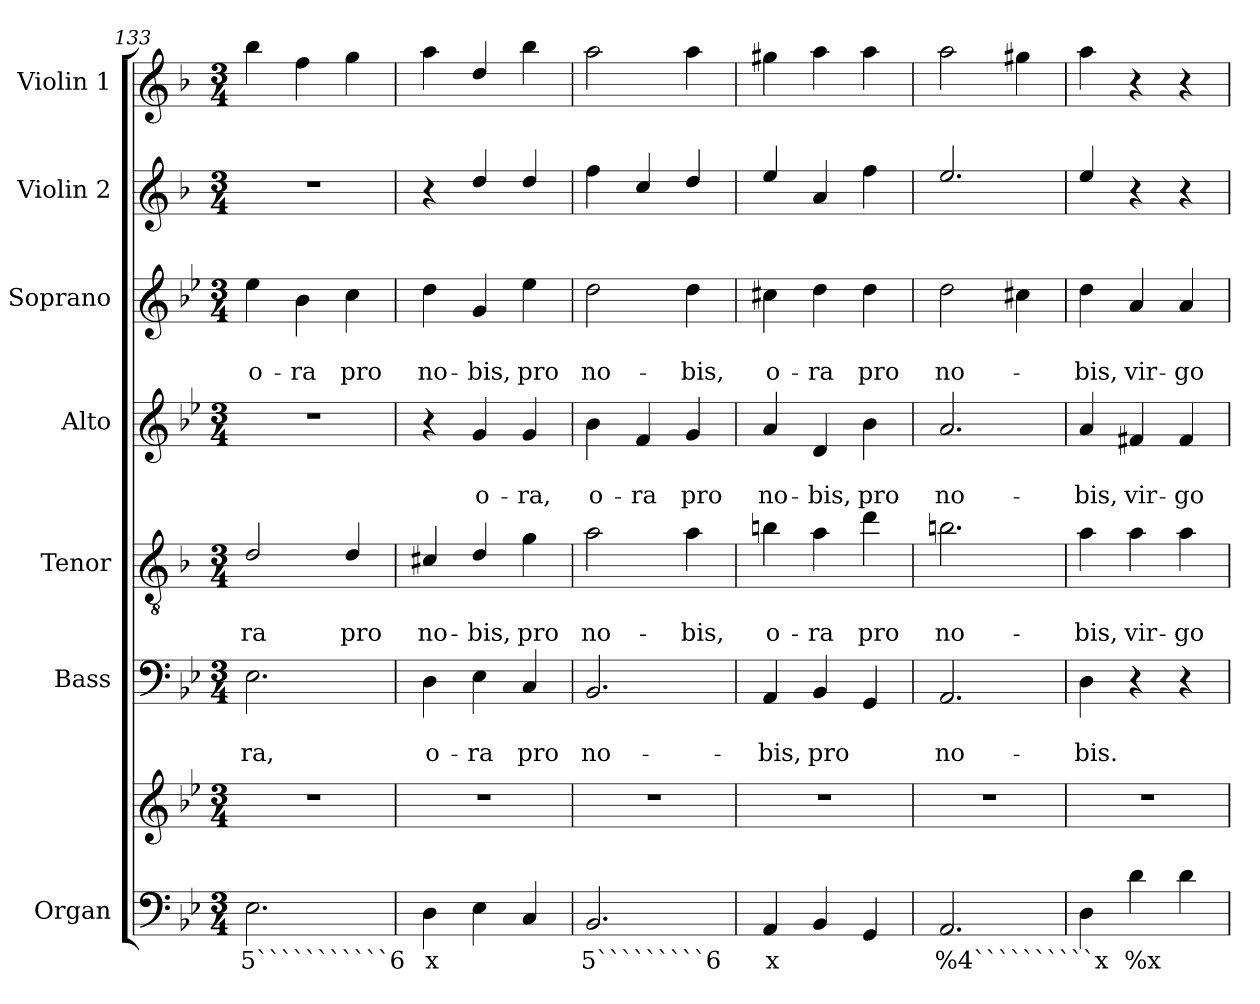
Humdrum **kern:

**kern	**text	**kern	**kern	**text	**text	**kern	**text	**text	**kern	**text	**text	**kern	**text	**text	**kern	**kern
*part7	*part7	*part7	*part6	*part6	*part6	*part5	*part5	*part5	*part4	*part4	*part4	*part3	*part3	*part3	*part2	*part1
*staff8	*staff8	*staff7	*staff6	*staff6	*staff6	*staff5	*staff5	*staff5	*staff4	*staff4	*staff4	*staff3	*staff3	*staff3	*staff2	*staff1
*I"Organ	*	*	*I"Bass	*	*	*I"Tenor	*	*	*I"Alto	*	*	*I"Soprano	*	*	*I"Violin 2	*I"Violin 1
*I'Org.	*	*	*I'B	*	*	*I'T	*	*	*I'A	*	*	*I'S	*	*	*I'Vln. 2	*I'Vln. 1
*clefF4	*	*clefG2	*clefF4	*	*	*clefGv2	*	*	*clefG2	*	*	*clefG2	*	*	*clefG2	*clefG2
*	*	*	*	*	*	*ITrd4c7	*	*	*	*	*	*	*	*	*ITrd4c7	*ITrd4c7
*k[b-e-]	*	*k[b-e-]	*k[b-e-]	*	*	*k[b-e-]	*	*	*k[b-e-]	*	*	*k[b-e-]	*	*	*k[b-e-]	*k[b-e-]
*B-:	*	*B-:	*B-:	*	*	*B-:	*	*	*B-:	*	*	*B-:	*	*	*B-:	*B-:
*M3/4	*	*M3/4	*M3/4	*	*	*M3/4	*	*	*M3/4	*	*	*M3/4	*	*	*M3/4	*M3/4
=133	=133	=133	=133	=133	=133	=133	=133	=133	=133	=133	=133	=133	=133	=133	=133	=133
!	!LO:LY:b	!	!	!	!	!	!	!	!	!	!	!	!	!	!	!
!	!	!	!	!	!LO:LY:b	!	!	!	!	!	!	!	!	!	!	!
!	!	!	!	!	!	!	!	!LO:LY:b	!	!	!	!	!	!	!	!
!	!	!	!	!	!	!	!	!	!	!	!	!	!	!LO:LY:b	!	!
2.E-\	5```````````6	2.r	2.E-\	.	-ra,	2G/	.	-ra	2.r	.	.	4ee-\	.	o-	2.r	4ee-\
!	!	!	!	!	!	!	!	!	!	!	!	!	!	!LO:LY:b	!	!
.	.	.	.	.	.	.	.	.	.	.	.	4b-\	.	-ra	.	4b-\
!	!	!	!	!	!	!	!	!LO:LY:b	!	!	!	!	!	!	!	!
!	!	!	!	!	!	!	!	!	!	!	!	!	!	!LO:LY:b	!	!
.	.	.	.	.	.	4G/	.	pro	.	.	.	4cc\	.	pro	.	4cc\
=134	=134	=134	=134	=134	=134	=134	=134	=134	=134	=134	=134	=134	=134	=134	=134	=134
!	!LO:LY:b	!	!	!	!	!	!	!	!	!	!	!	!	!	!	!
!	!	!	!	!	!LO:LY:b	!	!	!	!	!	!	!	!	!	!	!
!	!	!	!	!	!	!	!	!LO:LY:b	!	!	!	!	!	!	!	!
!	!	!	!	!	!	!	!	!	!	!	!	!	!	!LO:LY:b	!	!
4D\	x	2.r	4D\	.	o-	4F#X/	.	no-	4r	.	.	4dd\	.	no-	4r	4dd\
!	!	!	!	!	!LO:LY:b	!	!	!	!	!	!	!	!	!	!	!
!	!	!	!	!	!	!	!	!LO:LY:b	!	!	!	!	!	!	!	!
!	!	!	!	!	!	!	!	!	!	!	!LO:LY:b	!	!	!	!	!
!	!	!	!	!	!	!	!	!	!	!	!	!	!	!LO:LY:b	!	!
4E-\	.	.	4E-\	.	-ra	4G/	.	-bis,	4g/	.	o-	4g/	.	-bis,	4g/	4g/
!	!	!	!	!	!LO:LY:b	!	!	!	!	!	!	!	!	!	!	!
!	!	!	!	!	!	!	!	!LO:LY:b	!	!	!	!	!	!	!	!
!	!	!	!	!	!	!	!	!	!	!	!LO:LY:b	!	!	!	!	!
!	!	!	!	!	!	!	!	!	!	!	!	!	!	!LO:LY:b	!	!
4C/	.	.	4C/	.	pro	4c\	.	pro	4g/	.	-ra,	4ee-\	.	pro	4g/	4ee-\
!!LO:LB:g=z
=135	=135	=135	=135	=135	=135	=135	=135	=135	=135	=135	=135	=135	=135	=135	=135	=135
!	!LO:LY:b	!	!	!	!	!	!	!	!	!	!	!	!	!	!	!
!	!	!	!	!	!LO:LY:b	!	!	!	!	!	!	!	!	!	!	!
!	!	!	!	!	!	!	!	!LO:LY:b	!	!	!	!	!	!	!	!
!	!	!	!	!	!	!	!	!	!	!	!LO:LY:b	!	!	!	!	!
!	!	!	!	!	!	!	!	!	!	!	!	!	!	!LO:LY:b	!	!
2.BB-/	5`````````6	2.r	2.BB-/	.	no-	2d\	.	no-	4b-\	.	o-	2dd\	.	no-	4b-\	2dd\
!	!	!	!	!	!	!	!	!	!	!	!LO:LY:b	!	!	!	!	!
.	.	.	.	.	.	.	.	.	4f/	.	-ra	.	.	.	4f/	.
!	!	!	!	!	!	!	!	!LO:LY:b	!	!	!	!	!	!	!	!
!	!	!	!	!	!	!	!	!	!	!	!LO:LY:b	!	!	!	!	!
!	!	!	!	!	!	!	!	!	!	!	!	!	!	!LO:LY:b	!	!
.	.	.	.	.	.	4d\	.	-bis,	4g/	.	pro	4dd\	.	-bis,	4g/	4dd\
=136	=136	=136	=136	=136	=136	=136	=136	=136	=136	=136	=136	=136	=136	=136	=136	=136
!	!LO:LY:b	!	!	!	!	!	!	!	!	!	!	!	!	!	!	!
!	!	!	!	!	!LO:LY:b	!	!	!	!	!	!	!	!	!	!	!
!	!	!	!	!	!	!	!	!LO:LY:b	!	!	!	!	!	!	!	!
!	!	!	!	!	!	!	!	!	!	!	!LO:LY:b	!	!	!	!	!
!	!	!	!	!	!	!	!	!	!	!	!	!	!	!LO:LY:b	!	!
4AA/	x	2.r	4AA/	.	-bis,	4en\	.	o-	4a/	.	no-	4cc#X\	.	o-	4a/	4cc#X\
!	!	!	!	!	!LO:LY:b	!	!	!	!	!	!	!	!	!	!	!
!	!	!	!	!	!	!	!	!LO:LY:b	!	!	!	!	!	!	!	!
!	!	!	!	!	!	!	!	!	!	!	!LO:LY:b	!	!	!	!	!
!	!	!	!	!	!	!	!	!	!	!	!	!	!	!LO:LY:b	!	!
4BB-/	.	.	4BB-/	.	pro	4d\	.	-ra	4d/	.	-bis,	4dd\	.	-ra	4d/	4dd\
!	!	!	!	!	!	!	!	!LO:LY:b	!	!	!	!	!	!	!	!
!	!	!	!	!	!	!	!	!	!	!	!LO:LY:b	!	!	!	!	!
!	!	!	!	!	!	!	!	!	!	!	!	!	!	!LO:LY:b	!	!
4GG/	.	.	4GG/	.	.	4g\	.	pro	4b-\	.	pro	4dd\	.	pro	4b-\	4dd\
=137	=137	=137	=137	=137	=137	=137	=137	=137	=137	=137	=137	=137	=137	=137	=137	=137
!	!LO:LY:b	!	!	!	!	!	!	!	!	!	!	!	!	!	!	!
!	!	!	!	!	!LO:LY:b	!	!	!	!	!	!	!	!	!	!	!
!	!	!	!	!	!	!	!	!LO:LY:b	!	!	!	!	!	!	!	!
!	!	!	!	!	!	!	!	!	!	!	!LO:LY:b	!	!	!	!	!
!	!	!	!	!	!	!	!	!	!	!	!	!	!	!LO:LY:b	!	!
2.AA/	%4``````````x	2.r	2.AA/	.	no-	2.en\	.	no-	2.a/	.	no-	2dd\	.	no-	2.a/	2dd\
.	.	.	.	.	.	.	.	.	.	.	.	4cc#X\	.	.	.	4cc#X\
=138	=138	=138	=138	=138	=138	=138	=138	=138	=138	=138	=138	=138	=138	=138	=138	=138
!	!	!	!	!	!LO:LY:b	!	!	!	!	!	!	!	!	!	!	!
!	!	!	!	!	!	!	!	!LO:LY:b	!	!	!	!	!	!	!	!
!	!	!	!	!	!	!	!	!	!	!	!LO:LY:b	!	!	!	!	!
!	!	!	!	!	!	!	!	!	!	!	!	!	!	!LO:LY:b	!	!
4D\	.	2.r	4D\	.	-bis.	4d\	.	-bis,	4a/	.	-bis,	4dd\	.	-bis,	4a/	4dd\
!	!LO:LY:b	!	!	!	!	!	!	!	!	!	!	!	!	!	!	!
!	!	!	!	!	!	!	!	!LO:LY:b	!	!	!	!	!	!	!	!
!	!	!	!	!	!	!	!	!	!	!	!LO:LY:b	!	!	!	!	!
!	!	!	!	!	!	!	!	!	!	!	!	!	!	!LO:LY:b	!	!
4d\	%x	.	4r	.	.	4d\	.	vir-	4f#X/	.	vir-	4a/	.	vir-	4r	4r
!	!	!	!	!	!	!	!	!LO:LY:b	!	!	!	!	!	!	!	!
!	!	!	!	!	!	!	!	!	!	!	!LO:LY:b	!	!	!	!	!
!	!	!	!	!	!	!	!	!	!	!	!	!	!	!LO:LY:b	!	!
4d\	.	.	4r	.	.	4d\	.	-go	4f#/	.	-go	4a/	.	-go	4r	4r
=	=	=	=	=	=	=	=	=	=	=	=	=	=	=	=	=
*-	*-	*-	*-	*-	*-	*-	*-	*-	*-	*-	*-	*-	*-	*-	*-	*-
